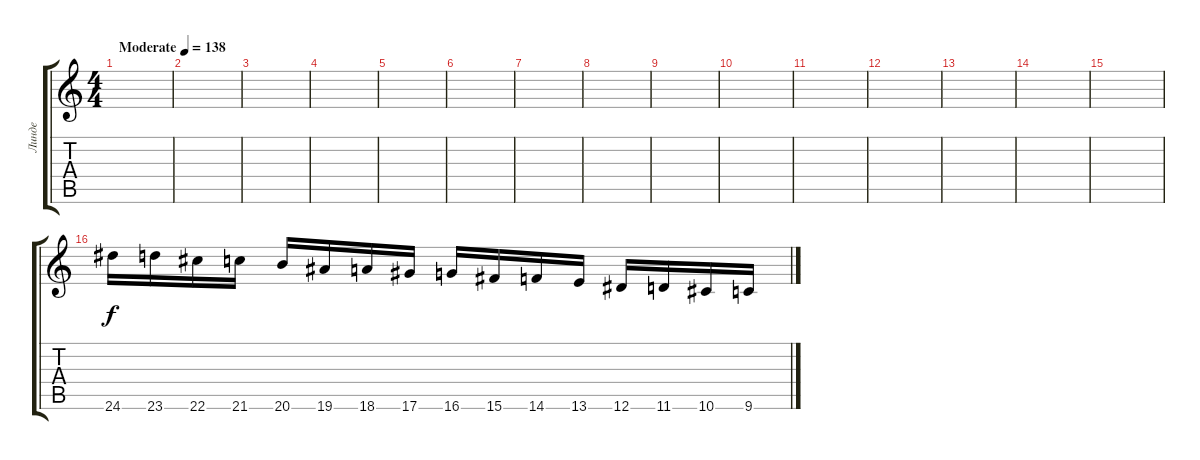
\track ("Линде" "Линде") {instrument distortionguitar}
\staff {score tabs}
\tuning (Eb4 Bb3 Gb3 Db3 Ab2 Eb2) {hide}
\ts (4 4)
\tempo (138 "Moderate")
\clef g2
\ks c
|
|
|
|
|
|
|
|
|
|
|
|
|
|
|
24.6.16{instrument guitarfretnoise} 23.6.16 22.6.16 21.6.16 20.6.16 19.6.16 18.6.16 17.6.16 16.6.16 15.6.16 14.6.16 13.6.16 12.6.16 11.6.16 10.6.16 9.6.16
